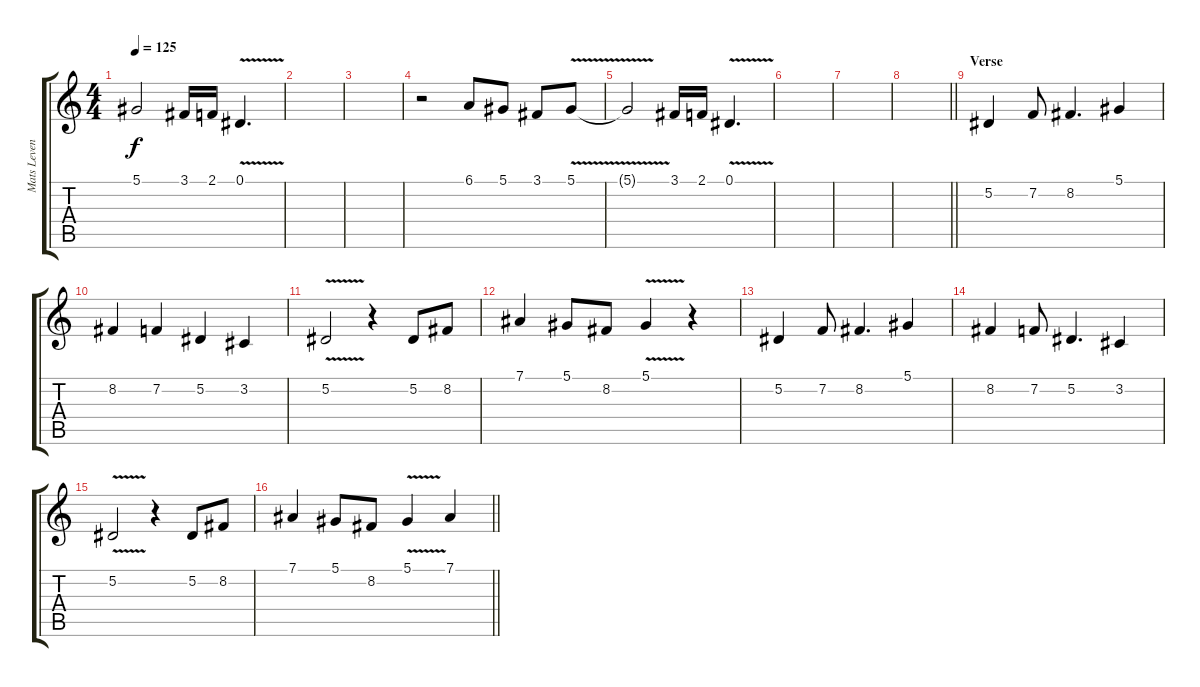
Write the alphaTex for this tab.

\track ("Mats Leven" "Mats Leven") {instrument lead2sawtooth}
\staff {score tabs}
\tuning (Eb4 Bb3 Gb3 Db3 Ab2 Eb2) {hide}
\ts (4 4)
\tempo 125
\clef g2
\ks c
5.1{t}.2{dy f} 3.1.16 2.1.16 0.1{v}.4{d} |
|
|
r.2 6.1.8 5.1.8 3.1.8 5.1{v}.8 |
5.1{t}.2 3.1.16 2.1.16 0.1{v}.4{d} |
|
|
\barLineRight lightlight
|
\section ("" "Verse")
5.2.4 7.2.8 8.2.4{d} 5.1.4 |
8.2.4 7.2.4 5.2.4 3.2.4 |
5.2{v}.2 r.4 5.2.8 8.2.8 |
7.1.4 5.1.8 8.2.8 5.1{v}.4 r.4 |
5.2.4 7.2.8 8.2.4{d} 5.1.4 |
8.2.4 7.2.8 5.2.4{d} 3.2.4 |
5.2{v}.2 r.4 5.2.8 8.2.8 |
\barLineRight lightlight
7.1.4 5.1.8 8.2.8 5.1{v}.4 7.1.4
